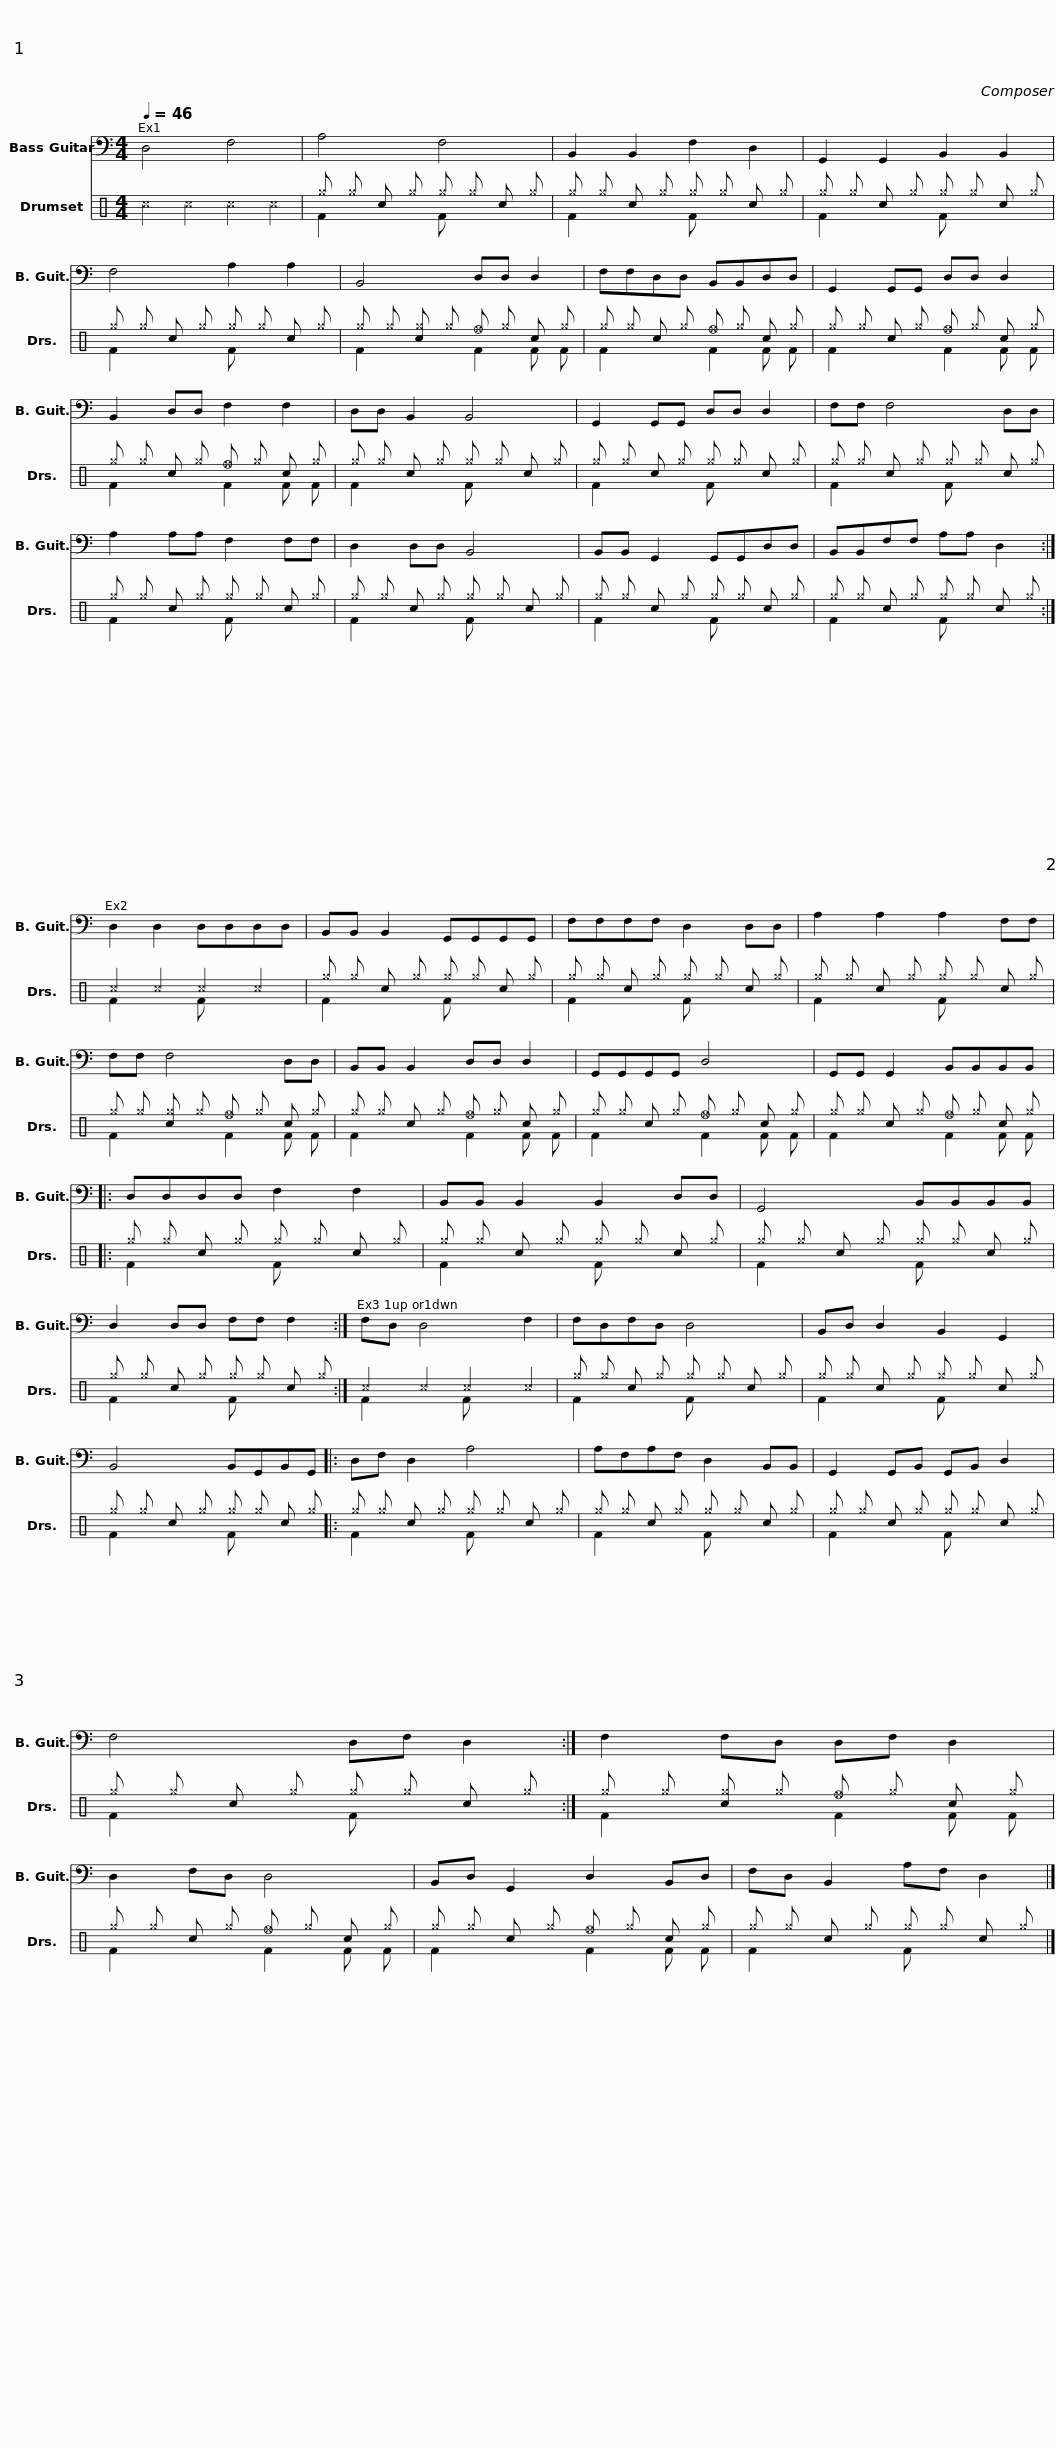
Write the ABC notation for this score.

X:1
%%score 1 ( 2 3 )
L:1/8
Q:1/4=46
M:4/4
I:linebreak $
K:C
V:1 bass transpose=-12
V:2 perc
K:none
V:3 perc
K:none
V:1
 D,4 F,4 | A,4 F,4 | B,,2 B,,2 F,2 D,2 | G,,2 G,,2 B,,2 B,,2 |$ F,4 A,2 A,2 | %5
 B,,4 D,D, D,2 | F,F,D,D, B,,B,,D,D, | G,,2 G,,G,, D,D, D,2 |$ B,,2 D,D, F,2 F,2 | D,D, B,,2 B,,4 | %10
 G,,2 G,,G,, D,D, D,2 | F,F, F,4 D,D, |$ A,2 A,A, F,2 F,F, | D,2 D,D, B,,4 | B,,B,, G,,2 G,,G,,D,D, | %15
 B,,B,,F,F, A,A, D,2 :|$ D,2 D,2 D,D,D,D, | B,,B,, B,,2 G,,G,,G,,G,, | F,F,F,F, D,2 D,D, | A,2 A,2 A,2 F,F, |$ %20
 F,F, F,4 D,D, | B,,B,, B,,2 D,D, D,2 | G,,G,,G,,G,, D,4 | G,,G,, G,,2 B,,B,,B,,B,, |:$ D,D,D,D, F,2 F,2 | %25
 B,,B,, B,,2 B,,2 D,D, | G,,4 B,,B,,B,,B,, | D,2 D,D, F,F, F,2 :|$ F,D, D,4 F,2 | F,D,F,D, D,4 | %30
 B,,D, D,2 B,,2 G,,2 | B,,4 B,,G,,B,,G,, |:$ D,F, D,2 A,4 | A,F,A,F, D,2 B,,B,, | G,,2 G,,B,, G,,B,, D,2 | %35
 F,4 D,F, D,2 :|$ F,2 F,D, D,F, D,2 | D,2 F,D, D,4 | B,,D, G,,2 D,2 B,,D, | F,D, B,,2 A,F, D,2 |] %40
V:2
 ^c2 ^c2 ^c2 ^c2 | ^g ^g c ^g ^g ^g c ^g | ^g ^g c ^g ^g ^g c ^g | ^g ^g c ^g ^g ^g c ^g |$ ^g ^g c ^g ^g ^g c ^g | %5
 ^g ^g [c^g] ^g _f ^g c ^g | ^g ^g c ^g _f ^g c ^g | ^g ^g c ^g _f ^g c ^g |$ ^g ^g c ^g _f ^g c ^g | ^g ^g c ^g ^g ^g c ^g | %10
 ^g ^g c ^g ^g ^g c ^g | ^g ^g c ^g ^g ^g c ^g |$ ^g ^g c ^g ^g ^g c ^g | ^g ^g c ^g ^g ^g c ^g | ^g ^g c ^g ^g ^g c ^g | %15
 ^g ^g c ^g ^g ^g c ^g :|$ ^c2 ^c2 ^c2 ^c2 | ^g ^g c ^g ^g ^g c ^g | ^g ^g c ^g ^g ^g c ^g | ^g ^g c ^g ^g ^g c ^g |$ %20
 ^g ^g [c^g] ^g _f ^g c ^g | ^g ^g c ^g _f ^g c ^g | ^g ^g c ^g _f ^g c ^g | ^g ^g c ^g _f ^g c ^g |:$ ^g ^g c ^g ^g ^g c ^g | %25
 ^g ^g c ^g ^g ^g c ^g | ^g ^g c ^g ^g ^g c ^g | ^g ^g c ^g ^g ^g c ^g :|$ ^c2 ^c2 ^c2 ^c2 | ^g ^g c ^g ^g ^g c ^g | %30
 ^g ^g c ^g ^g ^g c ^g | ^g ^g c ^g ^g ^g c ^g |:$ ^g ^g c ^g ^g ^g c ^g | ^g ^g c ^g ^g ^g c ^g | ^g ^g c ^g ^g ^g c ^g | %35
 ^g ^g c ^g ^g ^g c ^g :|$ ^g ^g [c^g] ^g _f ^g c ^g | ^g ^g c ^g _f ^g c ^g | ^g ^g c ^g _f ^g c ^g | ^g ^g c ^g ^g ^g c ^g |] %40
V:3
 x8 | F2 x2 F x3 | F2 x2 F x3 | F2 x2 F x3 |$ F2 x2 F x3 | %5
 F2 x2 F2 F F | F2 x2 F2 F F | F2 x2 F2 F F |$ F2 x2 F2 F F | F2 x2 F x3 | %10
 F2 x2 F x3 | F2 x2 F x3 |$ F2 x2 F x3 | F2 x2 F x3 | F2 x2 F x3 | %15
 F2 x2 F x3 :|$ F2 x2 F x3 | F2 x2 F x3 | F2 x2 F x3 | F2 x2 F x3 |$ %20
 F2 x2 F2 F F | F2 x2 F2 F F | F2 x2 F2 F F | F2 x2 F2 F F |:$ F2 x2 F x3 | %25
 F2 x2 F x3 | F2 x2 F x3 | F2 x2 F x3 :|$ F2 x2 F x3 | F2 x2 F x3 | %30
 F2 x2 F x3 | F2 x2 F x3 |:$ F2 x2 F x3 | F2 x2 F x3 | F2 x2 F x3 | %35
 F2 x2 F x3 :|$ F2 x2 F2 F F | F2 x2 F2 F F | F2 x2 F2 F F | F2 x2 F x3 |] %40
